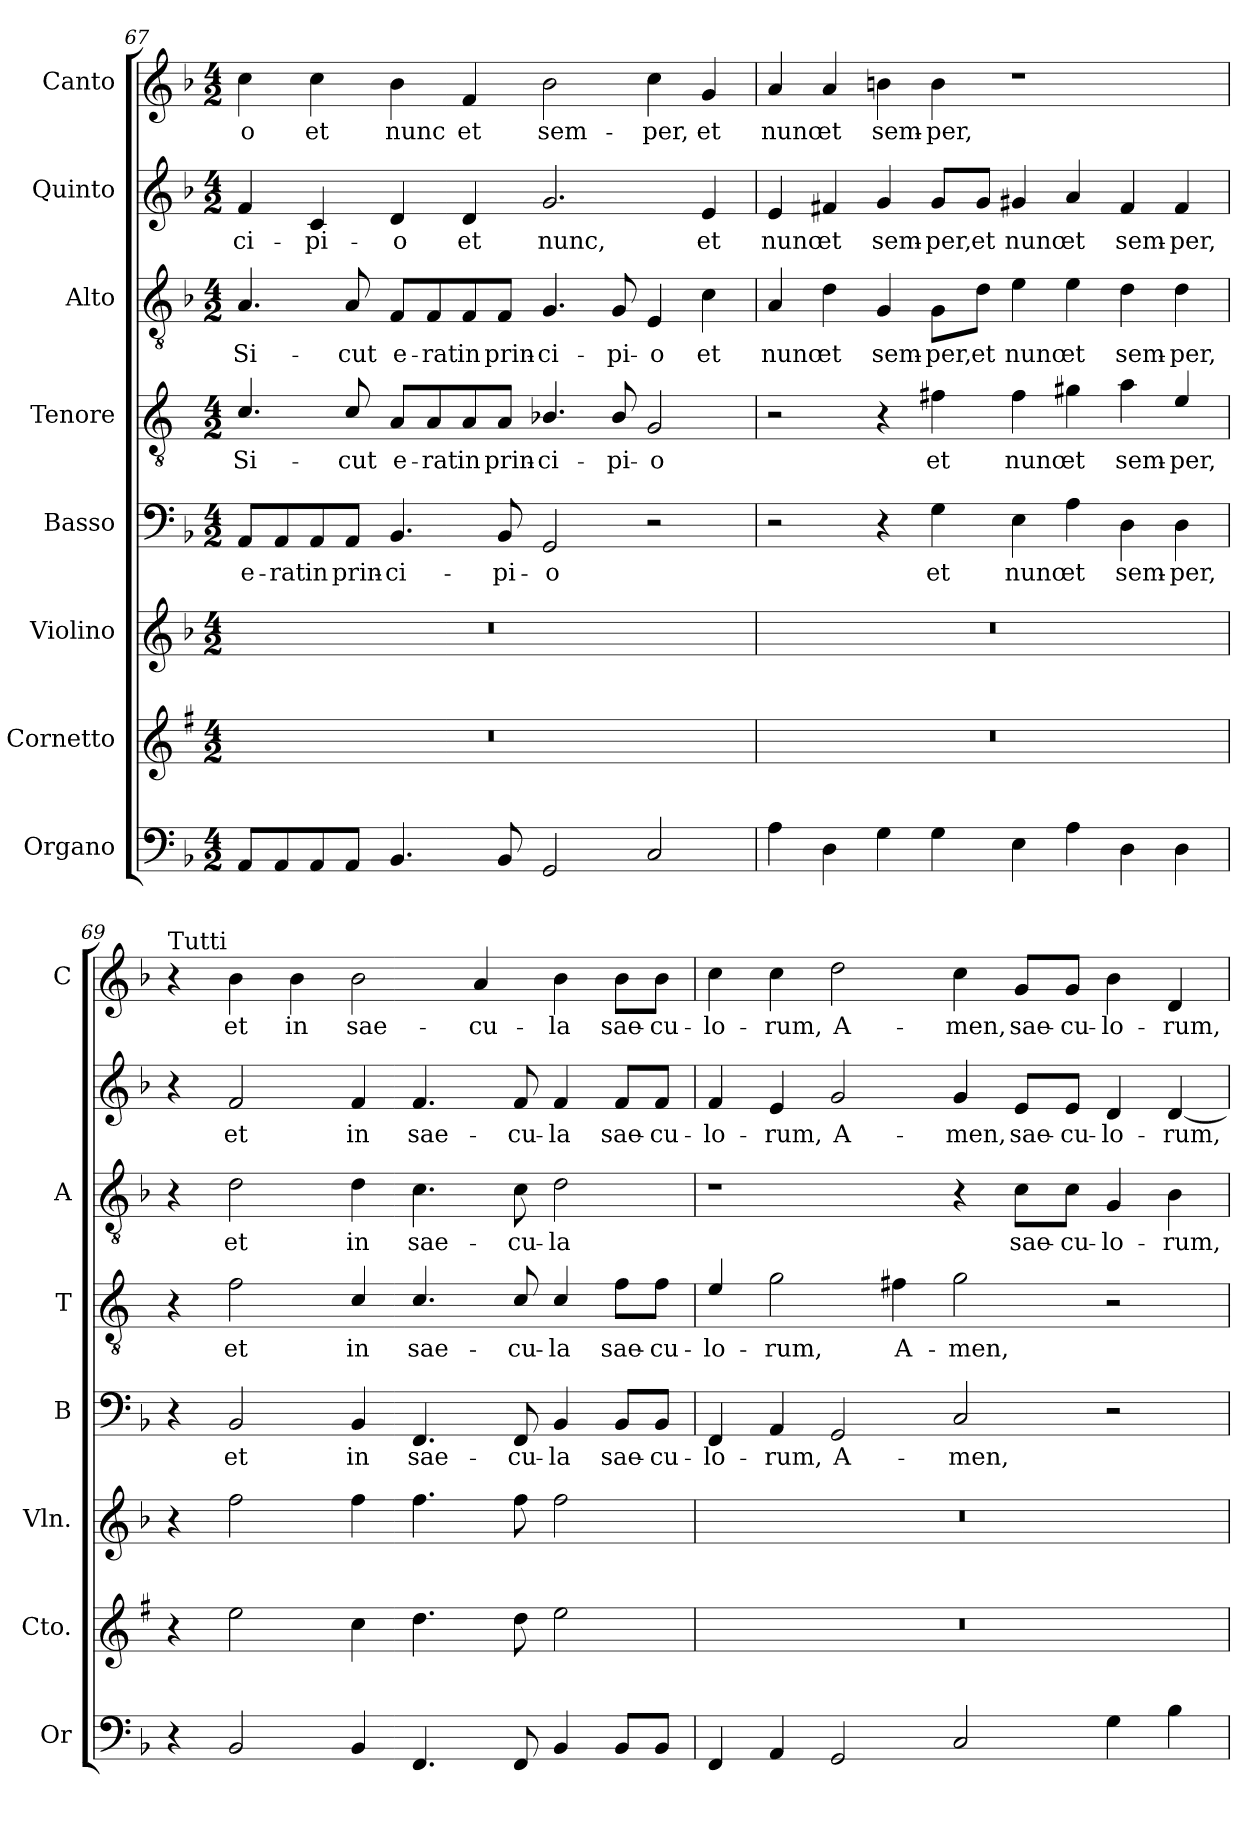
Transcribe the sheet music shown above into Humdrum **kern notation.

**kern	**kern	**kern	**kern	**text	**kern	**text	**kern	**text	**kern	**text	**kern	**text
*part8	*part7	*part6	*part5	*part5	*part4	*part4	*part3	*part3	*part2	*part2	*part1	*part1
*staff8	*staff7	*staff6	*staff5	*staff5	*staff4	*staff4	*staff3	*staff3	*staff2	*staff2	*staff1	*staff1
*I"Organo	*I"Cornetto	*I"Violino	*I"Basso	*	*I"Tenore	*	*I"Alto	*	*I"Quinto	*	*I"Canto	*
*I'Or	*I'Cto.	*I'Vln.	*I'B	*	*I'T	*	*I'A	*	*	*	*I'C	*
!!LO:LB:g=z
*clefF4	*clefG2	*clefG2	*clefF4	*	*clefGv2	*	*clefGv2	*	*clefG2	*	*clefG2	*
*	*ITrd1c2	*	*	*	*ITrd4c7	*	*	*	*	*	*	*
*k[b-]	*k[b-]	*k[b-]	*k[b-]	*	*k[b-]	*	*k[b-]	*	*k[b-]	*	*k[b-]	*
*F:	*F:	*F:	*F:	*	*F:	*	*F:	*	*F:	*	*F:	*
*M4/2	*M4/2	*M4/2	*M4/2	*	*M4/2	*	*M4/2	*	*M4/2	*	*M4/2	*
=67	=67	=67	=67	=67	=67	=67	=67	=67	=67	=67	=67	=67
!	!	!	!	!LO:LY:b	!	!LO:LY:b	!	!LO:LY:b	!	!LO:LY:b	!	!LO:LY:b
8AA/L	0r	0r	8AA/L	e-	4.F/	Si-	4.A/	Si-	4f/	-ci-	4cc\	-o
!	!	!	!	!LO:LY:b	!	!	!	!	!	!	!	!
8AA/	.	.	8AA/	-rat	.	.	.	.	.	.	.	.
!	!	!	!	!LO:LY:b	!	!	!	!	!	!LO:LY:b	!	!LO:LY:b
8AA/	.	.	8AA/	in	.	.	.	.	4c/	-pi-	4cc\	et
!	!	!	!	!LO:LY:b	!	!LO:LY:b	!	!LO:LY:b	!	!	!	!
8AA/J	.	.	8AA/J	prin-	8F/	-cut	8A/	-cut	.	.	.	.
!	!	!	!	!LO:LY:b	!	!LO:LY:b	!	!LO:LY:b	!	!LO:LY:b	!	!LO:LY:b
4.BB-/	.	.	4.BB-/	-ci-	8D/L	e-	8F/L	e-	4d/	-o	4b-\	nunc
!	!	!	!	!	!	!LO:LY:b	!	!LO:LY:b	!	!	!	!
.	.	.	.	.	8D/	-rat	8F/	-rat	.	.	.	.
!	!	!	!	!	!	!LO:LY:b	!	!LO:LY:b	!	!LO:LY:b	!	!LO:LY:b
.	.	.	.	.	8D/	in	8F/	in	4d/	et	4f/	et
!	!	!	!	!LO:LY:b	!	!LO:LY:b	!	!LO:LY:b	!	!	!	!
8BB-/	.	.	8BB-/	-pi-	8D/J	prin-	8F/J	prin-	.	.	.	.
!	!	!	!	!LO:LY:b	!	!LO:LY:b	!	!LO:LY:b	!	!LO:LY:b	!	!LO:LY:b
2GG/	.	.	2GG/	-o	4.E-X/	-ci-	4.G/	-ci-	2.g/	nunc,	2b-\	sem-
!	!	!	!	!	!	!LO:LY:b	!	!LO:LY:b	!	!	!	!
.	.	.	.	.	8E-/	-pi-	8G/	-pi-	.	.	.	.
!	!	!	!	!	!	!LO:LY:b	!	!LO:LY:b	!	!	!	!LO:LY:b
2C/	.	.	2r	.	2C/	-o	4E/	-o	.	.	4cc\	-per,
!	!	!	!	!	!	!	!	!LO:LY:b	!	!LO:LY:b	!	!LO:LY:b
.	.	.	.	.	.	.	4c\	et	4e/	et	4g/	et
=68	=68	=68	=68	=68	=68	=68	=68	=68	=68	=68	=68	=68
!	!	!	!	!	!	!	!	!LO:LY:b	!	!LO:LY:b	!	!LO:LY:b
4A\	0r	0r	2r	.	2r	.	4A/	nunc	4e/	nunc	4a/	nunc
!	!	!	!	!	!	!	!	!LO:LY:b	!	!LO:LY:b	!	!LO:LY:b
4D\	.	.	.	.	.	.	4d\	et	4f#X/	et	4a/	et
!	!	!	!	!	!	!	!	!LO:LY:b	!	!LO:LY:b	!	!LO:LY:b
4G\	.	.	4r	.	4r	.	4G/	sem-	4g/	sem-	4bn\	sem-
!	!	!	!	!LO:LY:b	!	!LO:LY:b	!	!LO:LY:b	!	!LO:LY:b	!	!LO:LY:b
4G\	.	.	4G\	et	4Bn\	et	8G\L	-per,	8g/L	-per,	4b\	-per,
!	!	!	!	!	!	!	!	!LO:LY:b	!	!LO:LY:b	!	!
.	.	.	.	.	.	.	8d\J	et	8g/J	et	.	.
!	!	!	!	!LO:LY:b	!	!LO:LY:b	!	!LO:LY:b	!	!LO:LY:b	!	!
4E\	.	.	4E\	nunc	4B\	nunc	4e\	nunc	4g#X/	nunc	1r	.
!	!	!	!	!LO:LY:b	!	!LO:LY:b	!	!LO:LY:b	!	!LO:LY:b	!	!
4A\	.	.	4A\	et	4c#X\	et	4e\	et	4a/	et	.	.
!	!	!	!	!LO:LY:b	!	!LO:LY:b	!	!LO:LY:b	!	!LO:LY:b	!	!
4D\	.	.	4D\	sem-	4d\	sem-	4d\	sem-	4f#/	sem-	.	.
!	!	!	!	!LO:LY:b	!	!LO:LY:b	!	!LO:LY:b	!	!LO:LY:b	!	!
4D\	.	.	4D\	-per,	4A/	-per,	4d\	-per,	4f#/	-per,	.	.
=69	=69	=69	=69	=69	=69	=69	=69	=69	=69	=69	=69	=69
!	!	!	!	!	!	!	!	!	!	!	!LO:TX:a:t=Tutti	!
4r	4r	4r	4r	.	4r	.	4r	.	4r	.	4r	.
!	!	!	!	!LO:LY:b	!	!LO:LY:b	!	!LO:LY:b	!	!LO:LY:b	!	!LO:LY:b
2BB-/	2dd\	2ff\	2BB-/	et	2B-\	et	2d\	et	2f/	et	4b-\	et
!	!	!	!	!	!	!	!	!	!	!	!	!LO:LY:b
.	.	.	.	.	.	.	.	.	.	.	4b-\	in
!	!	!	!	!LO:LY:b	!	!LO:LY:b	!	!LO:LY:b	!	!LO:LY:b	!	!LO:LY:b
4BB-/	4b-\	4ff\	4BB-/	in	4F/	in	4d\	in	4f/	in	2b-\	sae-
!	!	!	!	!LO:LY:b	!	!LO:LY:b	!	!LO:LY:b	!	!LO:LY:b	!	!
4.FF/	4.cc\	4.ff\	4.FF/	sae-	4.F/	sae-	4.c\	sae-	4.f/	sae-	.	.
!	!	!	!	!	!	!	!	!	!	!	!	!LO:LY:b
.	.	.	.	.	.	.	.	.	.	.	4a/	-cu-
!	!	!	!	!LO:LY:b	!	!LO:LY:b	!	!LO:LY:b	!	!LO:LY:b	!	!
8FF/	8cc\	8ff\	8FF/	-cu-	8F/	-cu-	8c\	-cu-	8f/	-cu-	.	.
!	!	!	!	!LO:LY:b	!	!LO:LY:b	!	!LO:LY:b	!	!LO:LY:b	!	!LO:LY:b
4BB-/	2dd\	2ff\	4BB-/	-la	4F/	-la	2d\	-la	4f/	-la	4b-\	-la
!	!	!	!	!LO:LY:b	!	!LO:LY:b	!	!	!	!LO:LY:b	!	!LO:LY:b
8BB-/L	.	.	8BB-/L	sae-	8B-\L	sae-	.	.	8f/L	sae-	8b-\L	sae-
!	!	!	!	!LO:LY:b	!	!LO:LY:b	!	!	!	!LO:LY:b	!	!LO:LY:b
8BB-/J	.	.	8BB-/J	-cu-	8B-\J	-cu-	.	.	8f/J	-cu-	8b-\J	-cu-
!!LO:PB:g=z
=70	=70	=70	=70	=70	=70	=70	=70	=70	=70	=70	=70	=70
!	!	!	!	!LO:LY:b	!	!LO:LY:b	!	!	!	!LO:LY:b	!	!LO:LY:b
4FF/	0r	0r	4FF/	-lo-	4A/	-lo-	1r	.	4f/	-lo-	4cc\	-lo-
!	!	!	!	!LO:LY:b	!	!LO:LY:b	!	!	!	!LO:LY:b	!	!LO:LY:b
4AA/	.	.	4AA/	-rum,	2c\	-rum,	.	.	4e/	-rum,	4cc\	-rum,
!	!	!	!	!LO:LY:b	!	!	!	!	!	!LO:LY:b	!	!LO:LY:b
2GG/	.	.	2GG/	A-	.	.	.	.	2g/	A-	2dd\	A-
!	!	!	!	!	!	!LO:LY:b	!	!	!	!	!	!
.	.	.	.	.	4Bn\	A-	.	.	.	.	.	.
!	!	!	!	!LO:LY:b	!	!LO:LY:b	!	!	!	!LO:LY:b	!	!LO:LY:b
2C/	.	.	2C/	-men,	2c\	-men,	4r	.	4g/	-men,	4cc\	-men,
!	!	!	!	!	!	!	!	!LO:LY:b	!	!LO:LY:b	!	!LO:LY:b
.	.	.	.	.	.	.	8c\L	sae-	8e/L	sae-	8g/L	sae-
!	!	!	!	!	!	!	!	!LO:LY:b	!	!LO:LY:b	!	!LO:LY:b
.	.	.	.	.	.	.	8c\J	-cu-	8e/J	-cu-	8g/J	-cu-
!	!	!	!	!	!	!	!	!LO:LY:b	!	!LO:LY:b	!	!LO:LY:b
4G\	.	.	2r	.	2r	.	4G/	-lo-	4d/	-lo-	4b-\	-lo-
!	!	!	!	!	!	!	!	!LO:LY:b	!	!LO:LY:b	!	!LO:LY:b
4B-\	.	.	.	.	.	.	4B-\	-rum,	[4d/	-rum,	4d/	-rum,
=	=	=	=	=	=	=	=	=	=	=	=	=
*-	*-	*-	*-	*-	*-	*-	*-	*-	*-	*-	*-	*-
